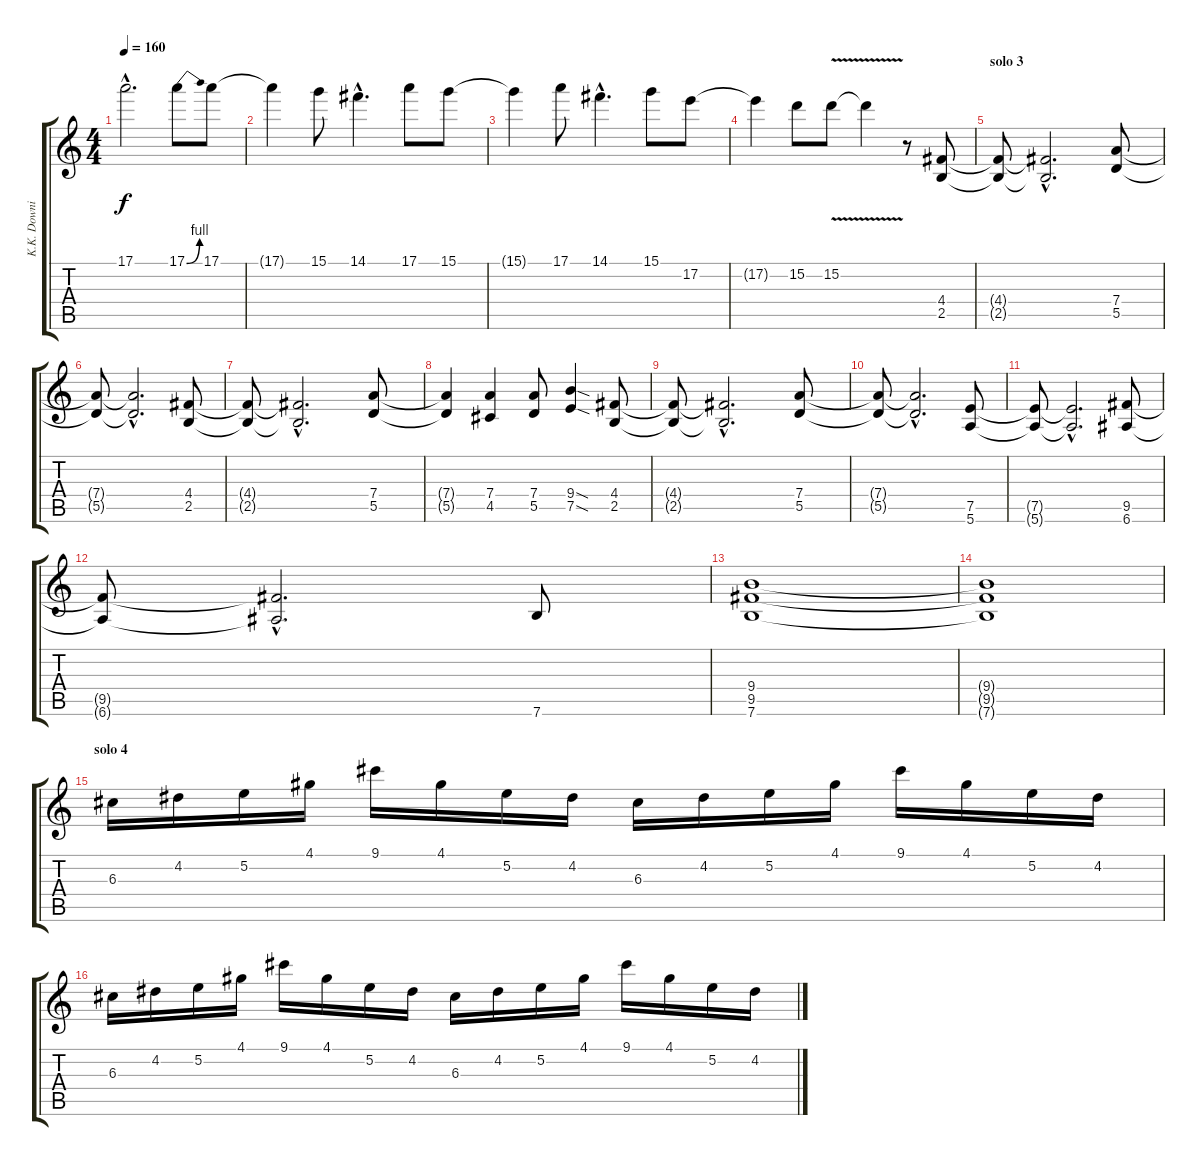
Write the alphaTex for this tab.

\track ("K.K. Downing" "K.K. Downi") {instrument distortionguitar}
\staff {score tabs}
\tuning (E4 B3 G3 D3 A2 E2) {hide}
\ts (4 4)
\tempo 160
\clef g2
\ks c
17.1{hac t}.2{d dy f} 17.1{be (bend 0 0 60 4)}.8 17.1.8 |
17.1{t}.4 15.1.8 14.1{hac}.4{d} 17.1.8 15.1.8 |
15.1{t}.4 17.1.8 14.1{hac}.4{d} 15.1.8 17.2.8 |
17.2{t}.4 15.2.8 15.2{v}.8 15.2{t}.4 r.8 (4.4 2.5).8{volume 14} |
\section ("" "solo 3")
(4.4{t} 2.5{t}).8 (4.4{hac t} 2.5{hac t}).2{d} (7.4 5.5).8 |
(7.4{t} 5.5{t}).8 (7.4{hac t} 5.5{hac t}).2{d} (4.4 2.5).8 |
(4.4{t} 2.5{t}).8 (4.4{hac t} 2.5{hac t}).2{d} (7.4 5.5).8 |
(7.4{t} 5.5{t}).4 (7.4 4.5).4 (7.4 5.5).8 (9.4{sod} 7.5{sod}).4 (4.4 2.5).8 |
(4.4{t} 2.5{t}).8 (4.4{hac t} 2.5{hac t}).2{d} (7.4 5.5).8 |
(7.4{t} 5.5{t}).8 (7.4{hac t} 5.5{hac t}).2{d} (7.5 5.6).8 |
(7.5{t} 5.6{t}).8 (7.5{hac t} 5.6{hac t}).2{d} (9.5 6.6).8 |
(9.5{t} 6.6{t}).8 (9.5{hac t} 6.6{hac t}).2{d} 7.6.8 |
(9.4 9.5 7.6).1 |
(9.4{t} 9.5{t} 7.6{t}).1 |
\section ("" "solo 4")
6.3.16{volume 11} 4.2.16 5.2.16 4.1.16 9.1.16 4.1.16 5.2.16 4.2.16 6.3.16 4.2.16 5.2.16 4.1.16 9.1.16 4.1.16 5.2.16 4.2.16 |
6.3.16{volume 11} 4.2.16 5.2.16 4.1.16 9.1.16 4.1.16 5.2.16 4.2.16 6.3.16 4.2.16 5.2.16 4.1.16 9.1.16 4.1.16 5.2.16 4.2.16
